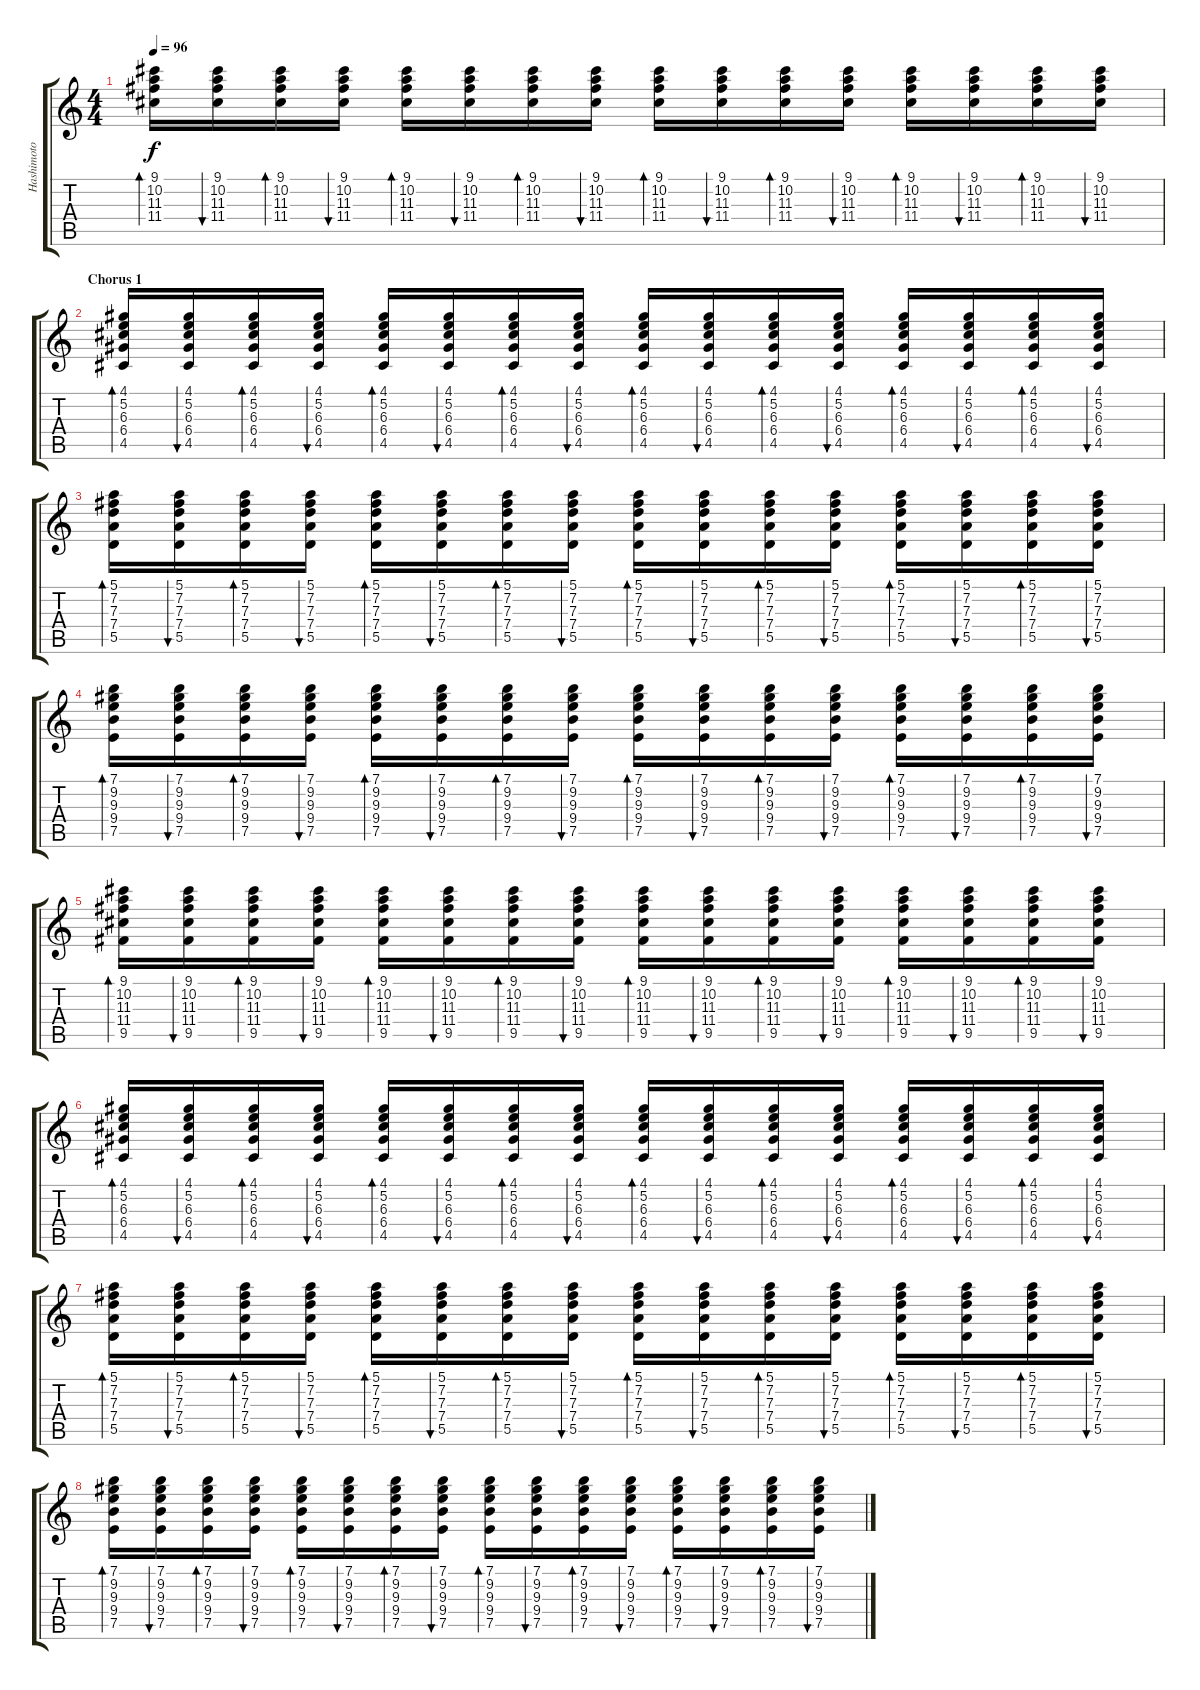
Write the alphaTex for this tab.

\track ("Hashimoto Eriko" "Hashimoto ") {instrument distortionguitar}
\staff {score tabs}
\tuning (E4 B3 G3 D3 A2 E2) {hide}
\ts (4 4)
\tempo 96
\clef g2
\ks c
(9.1 10.2 11.3 11.4).16{bd 120 dy f} (9.1 10.2 11.3 11.4).16{bu 120} (9.1 10.2 11.3 11.4).16{bd 120} (9.1 10.2 11.3 11.4).16{bu 120} (9.1 10.2 11.3 11.4).16{bd 120} (9.1 10.2 11.3 11.4).16{bu 120} (9.1 10.2 11.3 11.4).16{bd 120} (9.1 10.2 11.3 11.4).16{bu 120} (9.1 10.2 11.3 11.4).16{bd 120} (9.1 10.2 11.3 11.4).16{bu 120} (9.1 10.2 11.3 11.4).16{bd 120} (9.1 10.2 11.3 11.4).16{bu 120} (9.1 10.2 11.3 11.4).16{bd 120} (9.1 10.2 11.3 11.4).16{bu 120} (9.1 10.2 11.3 11.4).16{bd 120} (9.1 10.2 11.3 11.4).16{bu 120} |
\section ("" "Chorus 1")
(4.1 5.2 6.3 6.4 4.5).16{bd 120} (4.1 5.2 6.3 6.4 4.5).16{bu 120} (4.1 5.2 6.3 6.4 4.5).16{bd 120} (4.1 5.2 6.3 6.4 4.5).16{bu 120} (4.1 5.2 6.3 6.4 4.5).16{bd 120} (4.1 5.2 6.3 6.4 4.5).16{bu 120} (4.1 5.2 6.3 6.4 4.5).16{bd 120} (4.1 5.2 6.3 6.4 4.5).16{bu 120} (4.1 5.2 6.3 6.4 4.5).16{bd 120} (4.1 5.2 6.3 6.4 4.5).16{bu 120} (4.1 5.2 6.3 6.4 4.5).16{bd 120} (4.1 5.2 6.3 6.4 4.5).16{bu 120} (4.1 5.2 6.3 6.4 4.5).16{bd 120} (4.1 5.2 6.3 6.4 4.5).16{bu 120} (4.1 5.2 6.3 6.4 4.5).16{bd 120} (4.1 5.2 6.3 6.4 4.5).16{bu 120} |
(5.1 7.2 7.3 7.4 5.5).16{bd 120} (5.1 7.2 7.3 7.4 5.5).16{bu 120} (5.1 7.2 7.3 7.4 5.5).16{bd 120} (5.1 7.2 7.3 7.4 5.5).16{bu 120} (5.1 7.2 7.3 7.4 5.5).16{bd 120} (5.1 7.2 7.3 7.4 5.5).16{bu 120} (5.1 7.2 7.3 7.4 5.5).16{bd 120} (5.1 7.2 7.3 7.4 5.5).16{bu 120} (5.1 7.2 7.3 7.4 5.5).16{bd 120} (5.1 7.2 7.3 7.4 5.5).16{bu 120} (5.1 7.2 7.3 7.4 5.5).16{bd 120} (5.1 7.2 7.3 7.4 5.5).16{bu 120} (5.1 7.2 7.3 7.4 5.5).16{bd 120} (5.1 7.2 7.3 7.4 5.5).16{bu 120} (5.1 7.2 7.3 7.4 5.5).16{bd 120} (5.1 7.2 7.3 7.4 5.5).16{bu 120} |
(7.1 9.2 9.3 9.4 7.5).16{bd 120} (7.1 9.2 9.3 9.4 7.5).16{bu 120} (7.1 9.2 9.3 9.4 7.5).16{bd 120} (7.1 9.2 9.3 9.4 7.5).16{bu 120} (7.1 9.2 9.3 9.4 7.5).16{bd 120} (7.1 9.2 9.3 9.4 7.5).16{bu 120} (7.1 9.2 9.3 9.4 7.5).16{bd 120} (7.1 9.2 9.3 9.4 7.5).16{bu 120} (7.1 9.2 9.3 9.4 7.5).16{bd 120} (7.1 9.2 9.3 9.4 7.5).16{bu 120} (7.1 9.2 9.3 9.4 7.5).16{bd 120} (7.1 9.2 9.3 9.4 7.5).16{bu 120} (7.1 9.2 9.3 9.4 7.5).16{bd 120} (7.1 9.2 9.3 9.4 7.5).16{bu 120} (7.1 9.2 9.3 9.4 7.5).16{bd 120} (7.1 9.2 9.3 9.4 7.5).16{bu 120} |
(9.1 10.2 11.3 11.4 9.5).16{bd 120} (9.1 10.2 11.3 11.4 9.5).16{bu 120} (9.1 10.2 11.3 11.4 9.5).16{bd 120} (9.1 10.2 11.3 11.4 9.5).16{bu 120} (9.1 10.2 11.3 11.4 9.5).16{bd 120} (9.1 10.2 11.3 11.4 9.5).16{bu 120} (9.1 10.2 11.3 11.4 9.5).16{bd 120} (9.1 10.2 11.3 11.4 9.5).16{bu 120} (9.1 10.2 11.3 11.4 9.5).16{bd 120} (9.1 10.2 11.3 11.4 9.5).16{bu 120} (9.1 10.2 11.3 11.4 9.5).16{bd 120} (9.1 10.2 11.3 11.4 9.5).16{bu 120} (9.1 10.2 11.3 11.4 9.5).16{bd 120} (9.1 10.2 11.3 11.4 9.5).16{bu 120} (9.1 10.2 11.3 11.4 9.5).16{bd 120} (9.1 10.2 11.3 11.4 9.5).16{bu 120} |
(4.1 5.2 6.3 6.4 4.5).16{bd 120} (4.1 5.2 6.3 6.4 4.5).16{bu 120} (4.1 5.2 6.3 6.4 4.5).16{bd 120} (4.1 5.2 6.3 6.4 4.5).16{bu 120} (4.1 5.2 6.3 6.4 4.5).16{bd 120} (4.1 5.2 6.3 6.4 4.5).16{bu 120} (4.1 5.2 6.3 6.4 4.5).16{bd 120} (4.1 5.2 6.3 6.4 4.5).16{bu 120} (4.1 5.2 6.3 6.4 4.5).16{bd 120} (4.1 5.2 6.3 6.4 4.5).16{bu 120} (4.1 5.2 6.3 6.4 4.5).16{bd 120} (4.1 5.2 6.3 6.4 4.5).16{bu 120} (4.1 5.2 6.3 6.4 4.5).16{bd 120} (4.1 5.2 6.3 6.4 4.5).16{bu 120} (4.1 5.2 6.3 6.4 4.5).16{bd 120} (4.1 5.2 6.3 6.4 4.5).16{bu 120} |
(5.1 7.2 7.3 7.4 5.5).16{bd 120} (5.1 7.2 7.3 7.4 5.5).16{bu 120} (5.1 7.2 7.3 7.4 5.5).16{bd 120} (5.1 7.2 7.3 7.4 5.5).16{bu 120} (5.1 7.2 7.3 7.4 5.5).16{bd 120} (5.1 7.2 7.3 7.4 5.5).16{bu 120} (5.1 7.2 7.3 7.4 5.5).16{bd 120} (5.1 7.2 7.3 7.4 5.5).16{bu 120} (5.1 7.2 7.3 7.4 5.5).16{bd 120} (5.1 7.2 7.3 7.4 5.5).16{bu 120} (5.1 7.2 7.3 7.4 5.5).16{bd 120} (5.1 7.2 7.3 7.4 5.5).16{bu 120} (5.1 7.2 7.3 7.4 5.5).16{bd 120} (5.1 7.2 7.3 7.4 5.5).16{bu 120} (5.1 7.2 7.3 7.4 5.5).16{bd 120} (5.1 7.2 7.3 7.4 5.5).16{bu 120} |
(7.1 9.2 9.3 9.4 7.5).16{bd 120} (7.1 9.2 9.3 9.4 7.5).16{bu 120} (7.1 9.2 9.3 9.4 7.5).16{bd 120} (7.1 9.2 9.3 9.4 7.5).16{bu 120} (7.1 9.2 9.3 9.4 7.5).16{bd 120} (7.1 9.2 9.3 9.4 7.5).16{bu 120} (7.1 9.2 9.3 9.4 7.5).16{bd 120} (7.1 9.2 9.3 9.4 7.5).16{bu 120} (7.1 9.2 9.3 9.4 7.5).16{bd 120} (7.1 9.2 9.3 9.4 7.5).16{bu 120} (7.1 9.2 9.3 9.4 7.5).16{bd 120} (7.1 9.2 9.3 9.4 7.5).16{bu 120} (7.1 9.2 9.3 9.4 7.5).16{bd 120} (7.1 9.2 9.3 9.4 7.5).16{bu 120} (7.1 9.2 9.3 9.4 7.5).16{bd 120} (7.1 9.2 9.3 9.4 7.5).16{bu 120}
